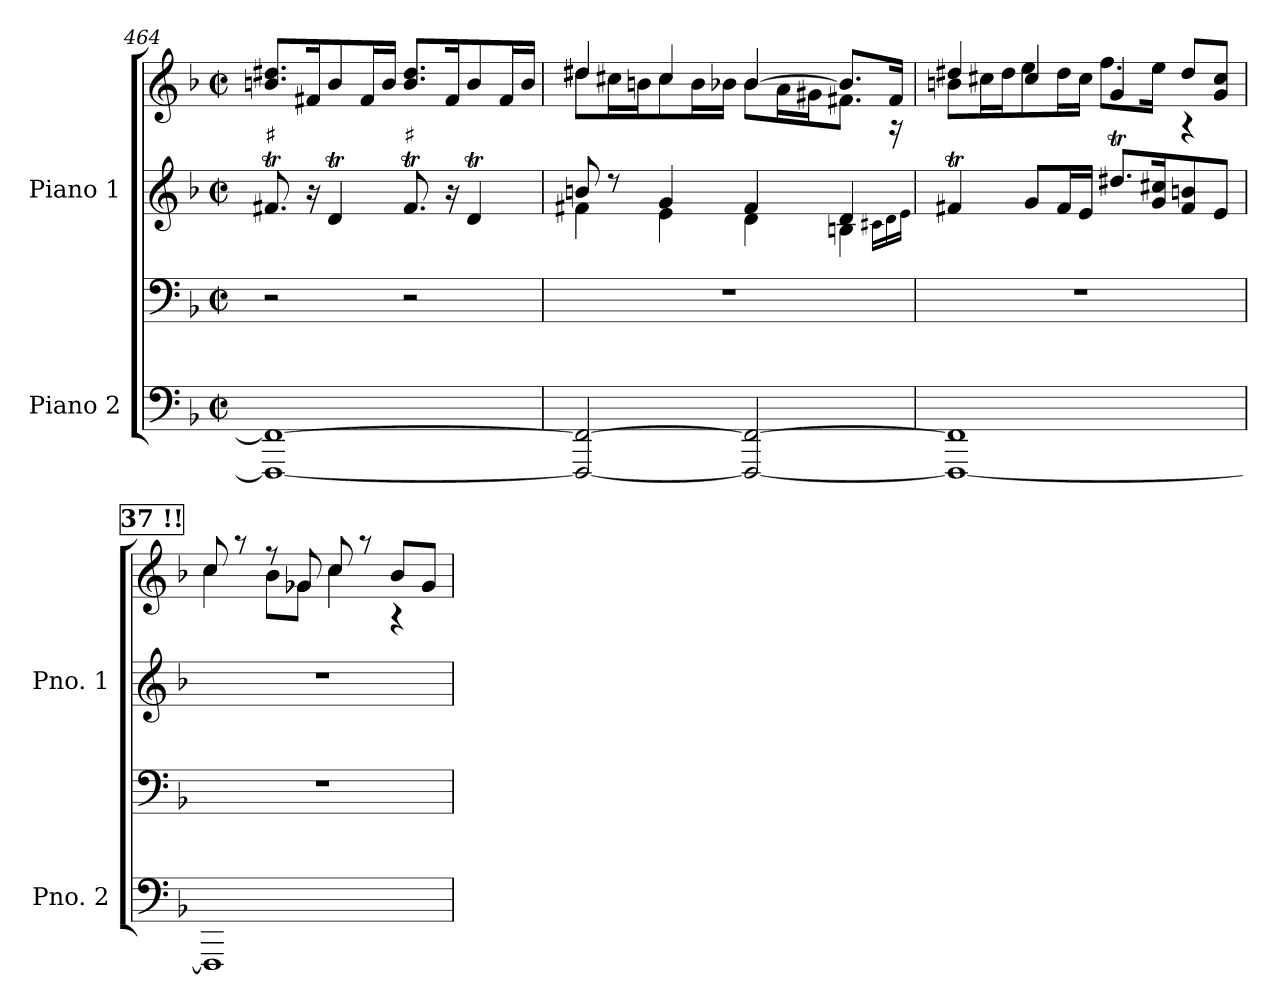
**kern	**kern	**kern	**kern
*part2	*part2	*part1	*part1
*staff4	*staff3	*staff2	*staff1
*I"Piano 2	*	*I"Piano 1	*
*I'Pno. 2	*	*I'Pno. 1	*
!!LO:LB:g=z
*clefF4	*clefF4	*clefG2	*clefG2
*k[b-]	*k[b-]	*k[b-]	*k[b-]
*M2/2	*M2/2	*M2/2	*M2/2
*met(c|)	*met(c|)	*met(c|)	*met(c|)
=464	=464	=464	=464
!	!	!LO:TX:a:t=♯	!
1FFF_ 1FF_	2r	8.f#Xt/	8.bn/ 8.dd#X/L
.	.	16r	16f#X/K
.	.	4dT/	8b/
.	.	.	16f#/L
.	.	.	16b/JJ
!	!	!LO:TX:a:t=♯	!
.	2r	8.f#t/	8.b/ 8.dd#/L
.	.	16r	16f#/K
.	.	4dT/	8b/
.	.	.	16f#/L
.	.	.	16b/JJ
=465	=465	=465	=465
*	*	*^	*^
2FFF/_ 2FF/_	1r	8bn/	4f#X\	4dd#X/	8dd#\L
.	.	8r	.	.	16cc#X\L
.	.	.	.	.	16bn\J
.	.	4g/	4e\	4cc#/	8cc#\
.	.	.	.	.	16b\L
.	.	.	.	.	16b-X\JJ
2FFF/_ 2FF/_	.	4f#/	4d\	[4b-/	8b-\L
.	.	.	.	.	16a\L
.	.	.	.	.	16g#X\J
.	.	4d/	4Bn\	8.b-/L]	8.f#X\J
.	.	.	.	16f#/Jk	16r
.	.	.	16qc#X\LL	.	.
.	.	.	16qd\	.	.
.	.	.	16qe\JJ	.	.
*	*	*v	*v	*	*
=466	=466	=466	=466	=466
1FFF_ 1FF]	1r	4f#Xt/	4dd#X/	8bn\L
.	.	.	.	16cc#X\L
.	.	.	.	16dd#\J
.	.	8g/L	4cc#/	8ee\
.	.	16f#/L	.	16dd#\L
.	.	16e/JJ	.	16cc#\JJ
.	.	8.dd#Xt/L	4g/	8.ff\L
.	.	16g/ 16cc#X/K	.	16ee\Jk
.	.	8f#/ 8bn/	8dd#/L	4r
.	.	8e/J	8g/ 8cc#/J	.
!!LO:LB:g=z	!!
!!LO:REH:place=s1:a:B:fs=14:t=37	!!
=467	=467	=467	=467	=467
1FFF]	1r	1r	8cc/	4cc\
.	.	.	8r	.
.	.	.	8r	8b-\L
.	.	.	8g-X/	8g-\J
.	.	.	8cc/	4cc\
.	.	.	8r	.
.	.	.	8b-/L	4r
.	.	.	8g-/J	.
*	*	*	*v	*v
=	=	=	=
*-	*-	*-	*-
